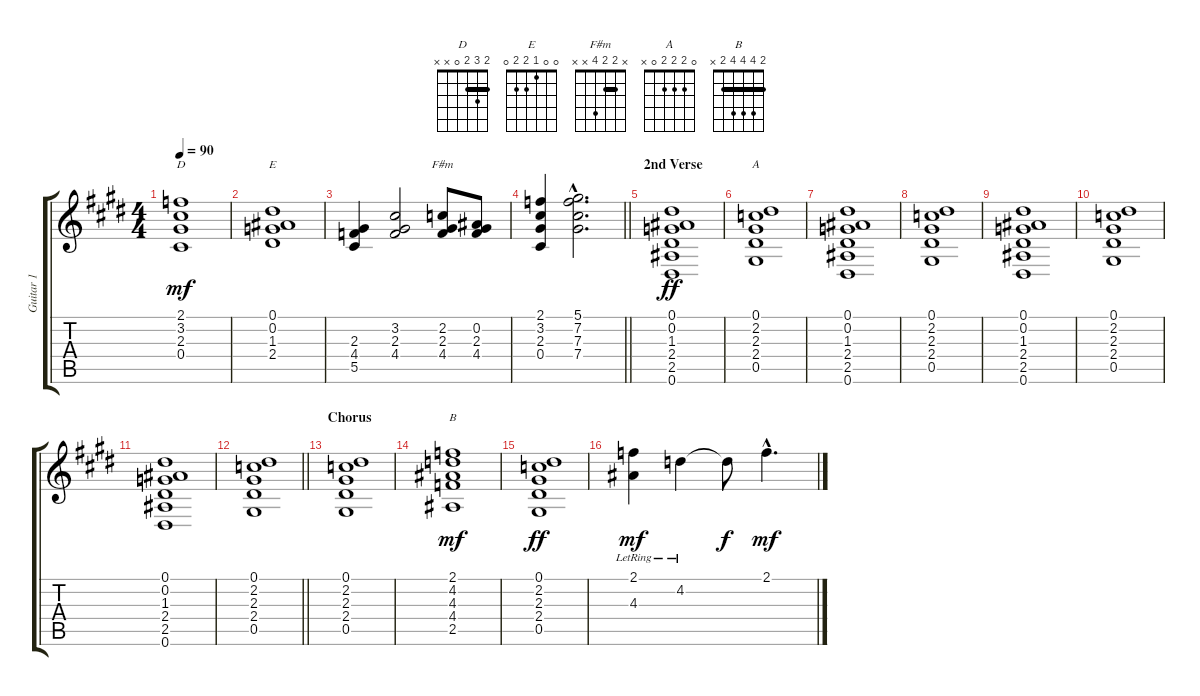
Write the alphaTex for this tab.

\track ("Guitar 1" "Guitar 1") {instrument electricguitarclean}
\staff {score tabs}
\tuning (Eb4 Bb3 Gb3 Db3 Ab2 Eb2) {hide}
\chord ("D" 2 3 2 0 x x) {barre 2}
\chord ("E" 0 0 1 2 2 0)
\chord ("F#m" x 2 2 4 x x) {barre 2}
\chord ("A" 0 2 2 2 0 x)
\chord ("B" 2 4 4 4 2 x) {barre 2}
\ts (4 4)
\tempo 90
\clef g2
\ks e
(2.1 3.2 2.3 0.4).1{ch "D" dy mf} |
(0.1 0.2 1.3 2.4).1{ch "E"} |
(2.3 4.4 5.5).4 (3.2 2.3 4.4).2 (2.2 2.3 4.4).8{ch "F#m"} (0.2 2.3 4.4).8 |
\barLineRight lightlight
(2.1 3.2 2.3 0.4).4 (5.1{hac} 7.2{hac} 7.3{hac} 7.4{hac}).2{d} |
\section ("" "2nd Verse")
(0.1 0.2 1.3 2.4 2.5 0.6).1{dy ff} |
(0.1 2.2 2.3 2.4 0.5).1{ch "A"} |
(0.1 0.2 1.3 2.4 2.5 0.6).1 |
(0.1 2.2 2.3 2.4 0.5).1 |
(0.1 0.2 1.3 2.4 2.5 0.6).1 |
(0.1 2.2 2.3 2.4 0.5).1 |
(0.1 0.2 1.3 2.4 2.5 0.6).1 |
\barLineRight lightlight
(0.1 2.2 2.3 2.4 0.5).1 |
\section ("" "Chorus")
(0.1 2.2 2.3 2.4 0.5).1 |
(2.1 4.2 4.3 4.4 2.5).1{ch "B" dy mf} |
(0.1 2.2 2.3 2.4 0.5).1{dy ff} |
(2.1{lr} 4.3{lr}).4{dy mf} 4.2{lr}.4 4.2{t}.8{dy f} 2.1{hac}.4{d dy mf}
